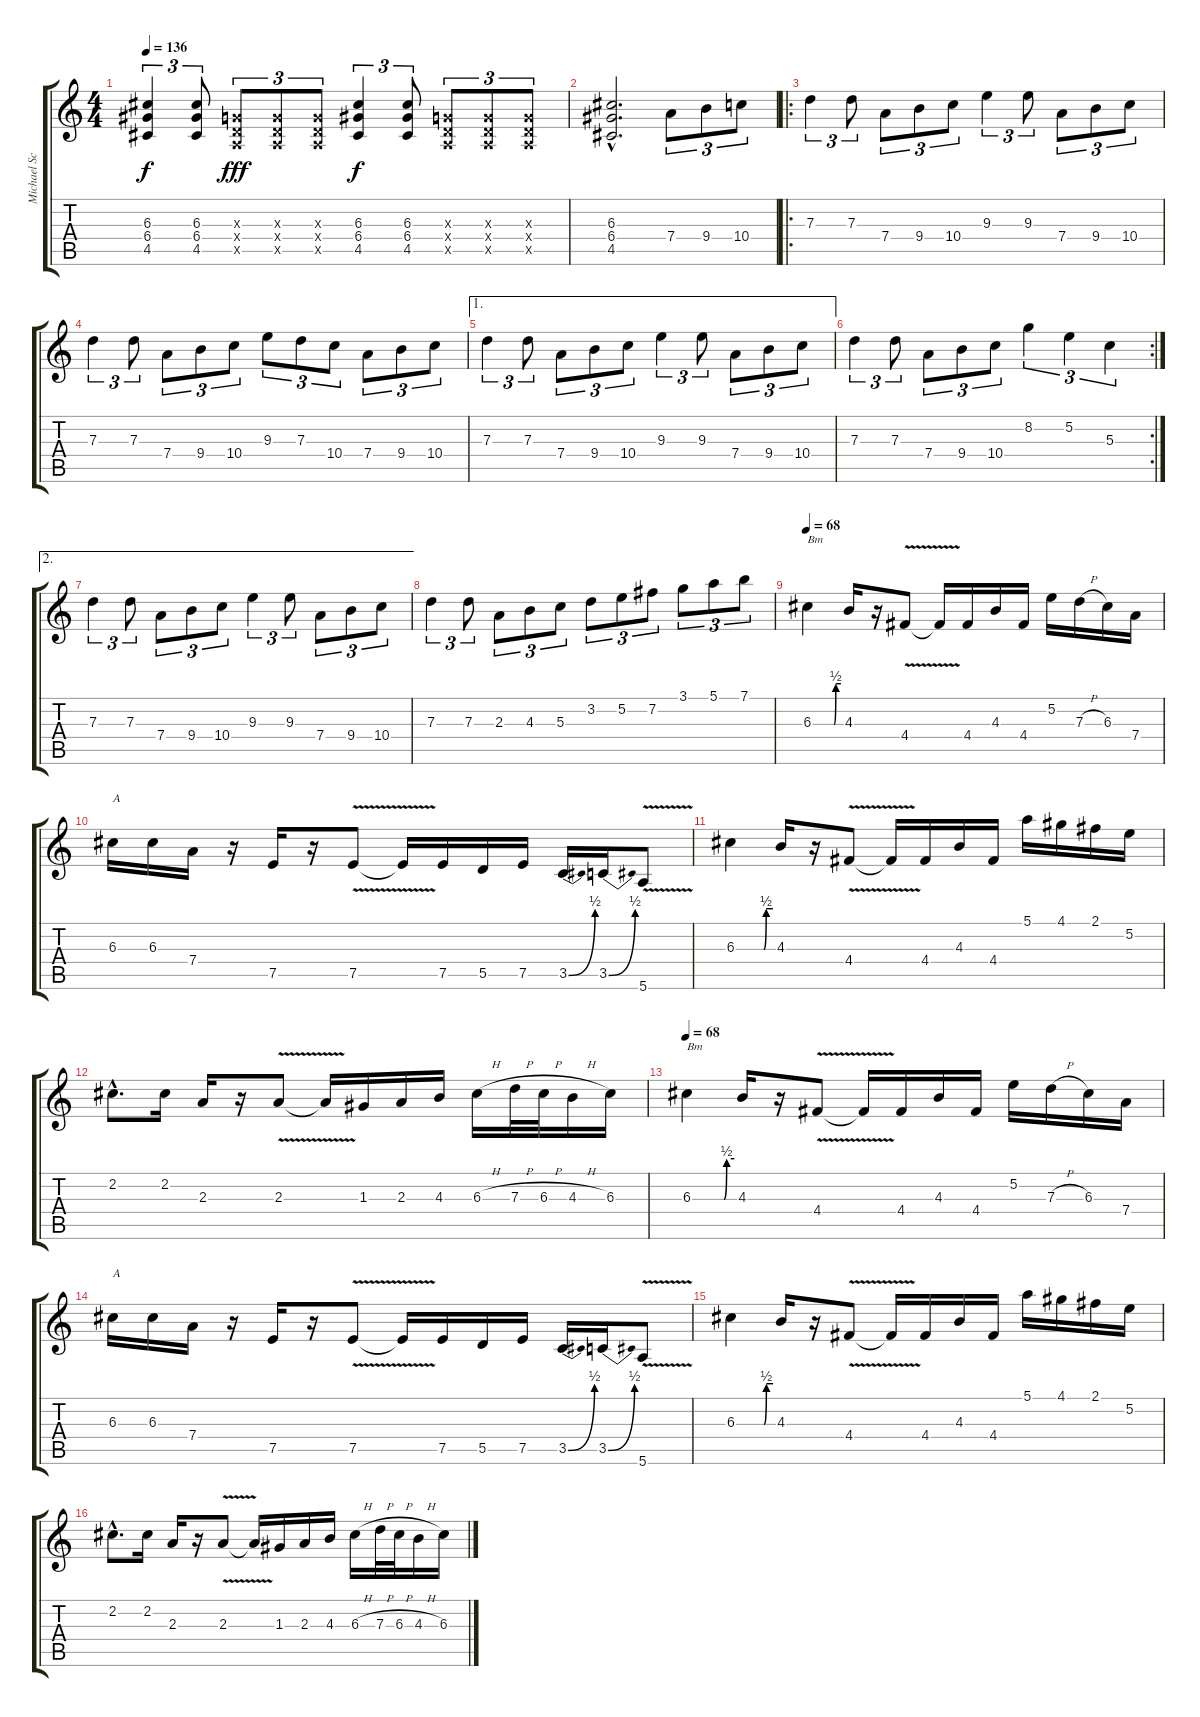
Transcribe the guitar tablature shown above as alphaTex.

\track ("Michael Schenker" "Michael Sc") {instrument distortionguitar}
\staff {score tabs}
\tuning (E4 B3 G3 D3 A2 E2) {hide}
\ts (4 4)
\tempo 136
\clef g2
\ks c
(6.3 6.4 4.5).4{tu (3 2) dy f instrument distortionguitar} (6.3 6.4 4.5).8{tu (3 2)} (0.3{x} 0.4{x} 0.5{x}).8{tu (3 2) dy fff} (0.3{x} 0.4{x} 0.5{x}).8{tu (3 2)} (0.3{x} 0.4{x} 0.5{x}).8{tu (3 2)} (6.3 6.4 4.5).4{tu (3 2) dy f} (6.3 6.4 4.5).8{tu (3 2)} (0.3{x} 0.4{x} 0.5{x}).8{tu (3 2)} (0.3{x} 0.4{x} 0.5{x}).8{tu (3 2)} (0.3{x} 0.4{x} 0.5{x}).8{tu (3 2)} |
(6.3{hac} 6.4{hac} 4.5{hac}).2{d} 7.4.8{tu (3 2)} 9.4.8{tu (3 2)} 10.4.8{tu (3 2)} |
\ro
7.3.4{tu (3 2)} 7.3.8{tu (3 2)} 7.4.8{tu (3 2)} 9.4.8{tu (3 2)} 10.4.8{tu (3 2)} 9.3.4{tu (3 2)} 9.3.8{tu (3 2)} 7.4.8{tu (3 2)} 9.4.8{tu (3 2)} 10.4.8{tu (3 2)} |
7.3.4{tu (3 2)} 7.3.8{tu (3 2)} 7.4.8{tu (3 2)} 9.4.8{tu (3 2)} 10.4.8{tu (3 2)} 9.3.8{tu (3 2)} 7.3.8{tu (3 2)} 10.4.8{tu (3 2)} 7.4.8{tu (3 2)} 9.4.8{tu (3 2)} 10.4.8{tu (3 2)} |
\ae 1
7.3.4{tu (3 2)} 7.3.8{tu (3 2)} 7.4.8{tu (3 2)} 9.4.8{tu (3 2)} 10.4.8{tu (3 2)} 9.3.4{tu (3 2)} 9.3.8{tu (3 2)} 7.4.8{tu (3 2)} 9.4.8{tu (3 2)} 10.4.8{tu (3 2)} |
\rc 2
7.3.4{tu (3 2)} 7.3.8{tu (3 2)} 7.4.8{tu (3 2)} 9.4.8{tu (3 2)} 10.4.8{tu (3 2)} 8.2.4{tu (3 2)} 5.2.4{tu (3 2)} 5.3.4{tu (3 2)} |
\ae 2
7.3.4{tu (3 2)} 7.3.8{tu (3 2)} 7.4.8{tu (3 2)} 9.4.8{tu (3 2)} 10.4.8{tu (3 2)} 9.3.4{tu (3 2)} 9.3.8{tu (3 2)} 7.4.8{tu (3 2)} 9.4.8{tu (3 2)} 10.4.8{tu (3 2)} |
7.3.4{tu (3 2)} 7.3.8{tu (3 2)} 2.3.8{tu (3 2)} 4.3.8{tu (3 2)} 5.3.8{tu (3 2)} 3.2.8{tu (3 2)} 5.2.8{tu (3 2)} 7.2.8{tu (3 2)} 3.1.8{tu (3 2)} 5.1.8{tu (3 2)} 7.1.8{tu (3 2)} |
\tempo 68
6.3{be (custom 0 0 30 0 38 0 40 0 45 0 49 2 60 2)}.4{txt "Bm"} 4.3.16 r.16 4.4{v}.8 4.4{t}.16 4.4.16 4.3.16 4.4.16 5.2.16 7.3{h}.16 6.3.16 7.4.16 |
6.3.16{txt "A"} 6.3.16 7.4.16 r.16 7.5.16 r.16 7.5{v}.8 7.5{t}.16 7.5.16 5.5.16 7.5.16 3.5{be (bend 0 0 60 2)}.16 3.5{be (bend 0 0 60 2)}.16 5.6{v}.8 |
6.3{be (custom 0 0 30 0 38 0 40 0 45 0 49 2 60 2)}.4 4.3.16 r.16 4.4{v}.8 4.4{t}.16 4.4.16 4.3.16 4.4.16 5.1.16 4.1.16 2.1.16 5.2.16 |
2.2{hac}.8{d} 2.2.16 2.3.16 r.16 2.3{v}.8 2.3{t}.16 1.3.16 2.3.16 4.3.16 6.3{h}.16 7.3{h}.32 6.3{h}.32 4.3{h}.16 6.3.16 |
\tempo 68
6.3{be (custom 0 0 30 0 38 0 40 0 45 0 49 2 60 2)}.4{txt "Bm"} 4.3.16 r.16 4.4{v}.8 4.4{t}.16 4.4.16 4.3.16 4.4.16 5.2.16 7.3{h}.16 6.3.16 7.4.16 |
6.3.16{txt "A"} 6.3.16 7.4.16 r.16 7.5.16 r.16 7.5{v}.8 7.5{t}.16 7.5.16 5.5.16 7.5.16 3.5{be (bend 0 0 60 2)}.16 3.5{be (bend 0 0 60 2)}.16 5.6{v}.8 |
6.3{be (custom 0 0 30 0 38 0 40 0 45 0 49 2 60 2)}.4 4.3.16 r.16 4.4{v}.8 4.4{t}.16 4.4.16 4.3.16 4.4.16 5.1.16 4.1.16 2.1.16 5.2.16 |
2.2{hac}.8{d} 2.2.16 2.3.16 r.16 2.3{v}.8 2.3{t}.16 1.3.16 2.3.16 4.3.16 6.3{h}.16 7.3{h}.32 6.3{h}.32 4.3{h}.16 6.3.16
